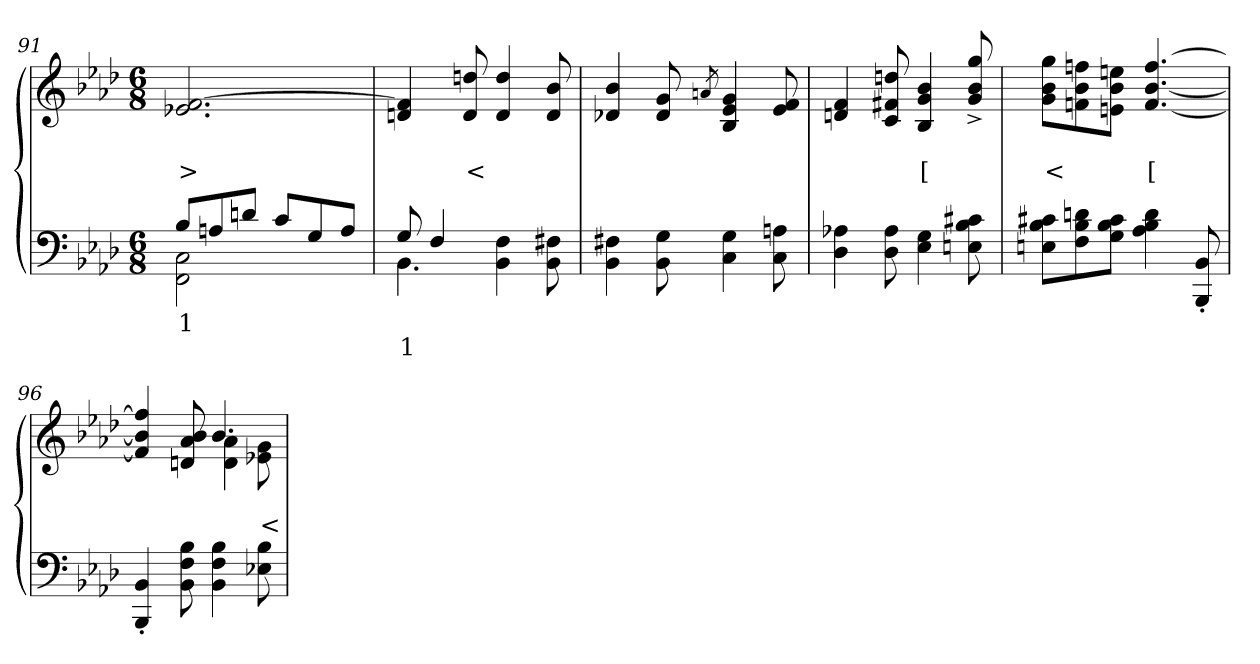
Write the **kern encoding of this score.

**kern	**text	**text	**kern	**text	**text
*part2	*part2	*part2	*part1	*part1	*part1
*staff2	*staff2	*staff2	*staff1	*staff1	*staff1
*clefF4	*	*	*clefG2	*	*
*k[b-e-a-d-]	*	*	*k[b-e-a-d-]	*	*
*M6/8	*	*	*M6/8	*	*
=91	=91	=91	=91	=91	=91
*^	*	*	*	*	*
8B-L	2C 2FF	1	.	[2.f 2.e-X	.	>
8An	.	.	.	.	.	.
8dnJ	.	.	.	.	.	.
8cL	.	.	.	.	.	.
8G	4ryy	.	.	.	.	.
8AJ	.	.	.	.	.	.
=92	=92	=92	=92	=92	=92	=92
8G	4.BB-	.	1	4f] 4dn	.	.
4F	.	.	.	.	.	.
.	.	.	.	8ddn 8d	.	<
4.ryy	4F 4BB-	.	.	4dd 4d	.	.
.	8F#X 8BB-	.	.	8b- 8d	.	.
*v	*v	*	*	*	*	*
=93	=93	=93	=93	=93	=93
4F#X 4BB-	.	.	4b- 4d-X	.	.
8G 8BB-	.	.	8g 8d-	.	.
.	.	.	8qan/	.	.
4G 4C	.	.	4g 4e- 4B-	.	.
8An 8C	.	.	8f 8e-	.	.
=94	=94	=94	=94	=94	=94
4A-X 4D-	.	.	4f 4dn	.	.
8A- 8D-	.	.	8ddn 8f#X 8c	.	.
4G 4E-	.	.	4b- 4g 4B-	.	[
8c#X 8B- 8En	.	.	8gg/^> 8b-/^> 8g/^>	.	.
=95	=95	=95	=95	=95	=95
8c#X 8B- 8EnL	.	.	8gg 8b- 8gL	.	<
8dn 8B- 8F	.	.	8ffn 8b- 8fn	.	.
8c# 8B- 8GJ	.	.	8een 8b- 8enJ	.	.
4d 4B- 4A-	.	.	[4.ff/ [4.b-/ [4.f/	.	[
8BB-'> 8BBB-'>	.	.	.	.	.
=96	=96	=96	=96	=96	=96
*	*	*	*^	*	*
4BB-'> 4BBB-'>	.	.	4ff/] 4b-] 4f]	4.ryy	.	.
8B- 8F 8BB-	.	.	8b- 8a- 8dn	.	.	.
4B- 4F 4BB-	.	.	4.b-	4a- 4d	.	.
8B- 8E-X	.	.	.	8g 8e-X	.	<
*	*	*	*v	*v	*	*
=	=	=	=	=	=
*-	*-	*-	*-	*-	*-
